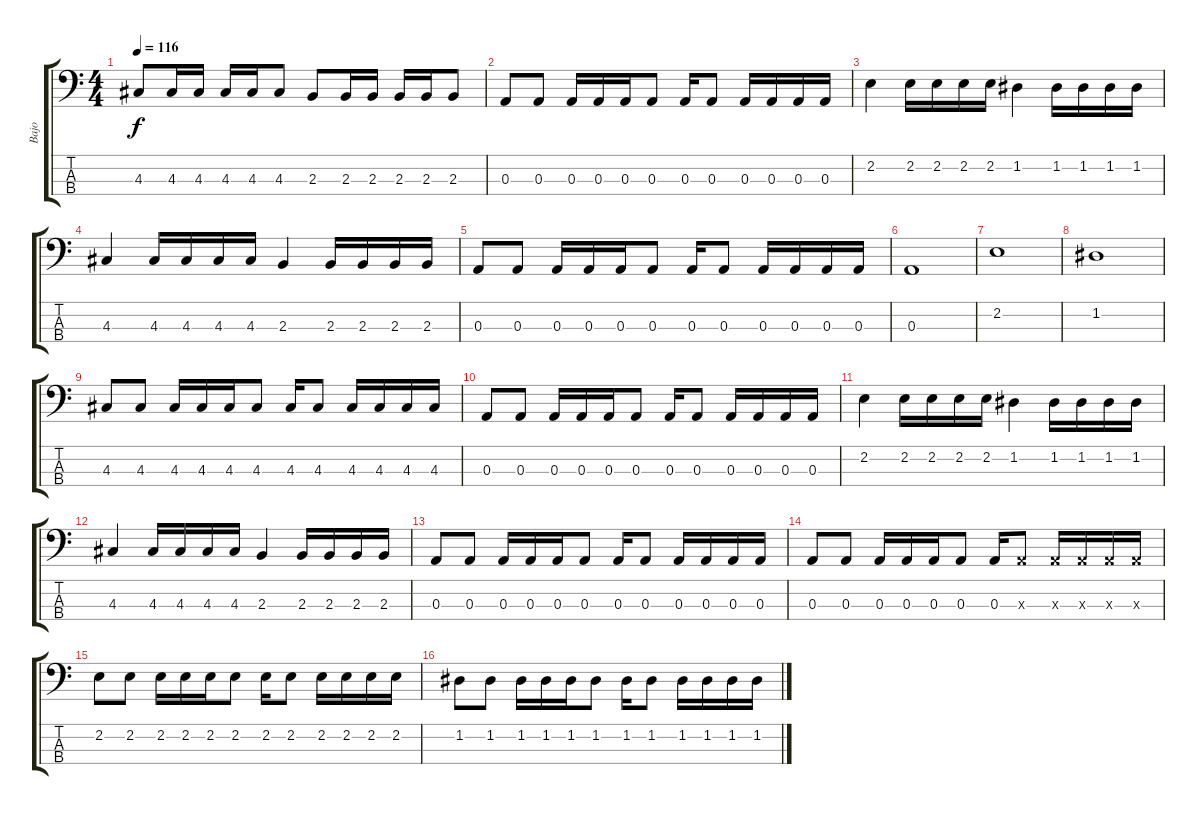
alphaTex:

\track ("Bajo" "Bajo") {instrument electricbasspick}
\staff {score tabs}
\tuning (G2 D2 A1 E1) {hide}
\ts (4 4)
\tempo 116
\clef f4
\ks c
4.3.8{dy f} 4.3.16 4.3.16 4.3.16 4.3.16 4.3.8 2.3.8 2.3.16 2.3.16 2.3.16 2.3.16 2.3.8 |
0.3.8 0.3.8 0.3.16 0.3.16 0.3.16 0.3.8 0.3.16 0.3.8 0.3.16 0.3.16 0.3.16 0.3.16 |
2.2.4 2.2.16 2.2.16 2.2.16 2.2.16 1.2.4 1.2.16 1.2.16 1.2.16 1.2.16 |
4.3.4 4.3.16 4.3.16 4.3.16 4.3.16 2.3.4 2.3.16 2.3.16 2.3.16 2.3.16 |
0.3.8 0.3.8 0.3.16 0.3.16 0.3.16 0.3.8 0.3.16 0.3.8 0.3.16 0.3.16 0.3.16 0.3.16 |
0.3.1 |
2.2.1 |
1.2.1 |
4.3.8 4.3.8 4.3.16 4.3.16 4.3.16 4.3.8 4.3.16 4.3.8 4.3.16 4.3.16 4.3.16 4.3.16 |
0.3.8 0.3.8 0.3.16 0.3.16 0.3.16 0.3.8 0.3.16 0.3.8 0.3.16 0.3.16 0.3.16 0.3.16 |
2.2.4 2.2.16 2.2.16 2.2.16 2.2.16 1.2.4 1.2.16 1.2.16 1.2.16 1.2.16 |
4.3.4 4.3.16 4.3.16 4.3.16 4.3.16 2.3.4 2.3.16 2.3.16 2.3.16 2.3.16 |
0.3.8 0.3.8 0.3.16 0.3.16 0.3.16 0.3.8 0.3.16 0.3.8 0.3.16 0.3.16 0.3.16 0.3.16 |
0.3.8 0.3.8 0.3.16 0.3.16 0.3.16 0.3.8 0.3.16 0.3{x}.8 0.3{x}.16 0.3{x}.16 0.3{x}.16 0.3{x}.16 |
2.2.8 2.2.8 2.2.16 2.2.16 2.2.16 2.2.8 2.2.16 2.2.8 2.2.16 2.2.16 2.2.16 2.2.16 |
1.2.8 1.2.8 1.2.16 1.2.16 1.2.16 1.2.8 1.2.16 1.2.8 1.2.16 1.2.16 1.2.16 1.2.16
